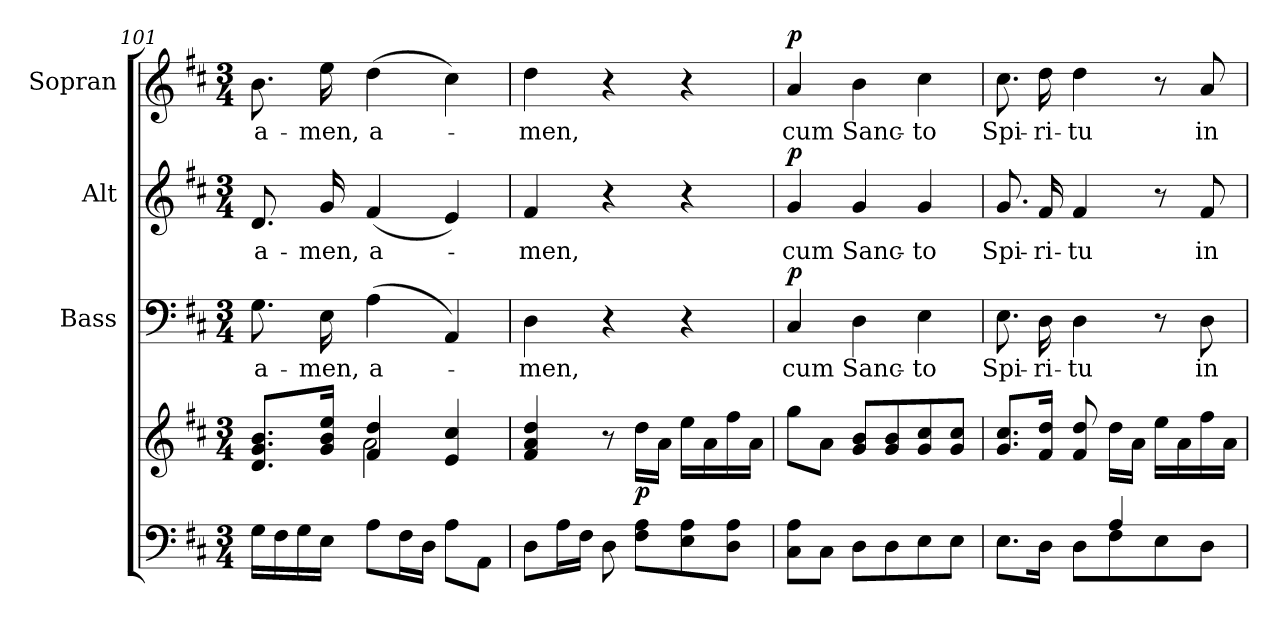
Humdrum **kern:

**kern	**kern	**dynam	**kern	**text	**dynam	**kern	**text	**dynam	**kern	**text	**dynam
*part4	*part4	*part4	*part3	*part3	*part3	*part2	*part2	*part2	*part1	*part1	*part1
*staff5	*staff4	*staff4/5	*staff3	*staff3	*staff3	*staff2	*staff2	*staff2	*staff1	*staff1	*staff1
*	*	*	*I"Bass	*	*	*I"Alt	*	*	*I"Sopran	*	*
*	*	*	*I'B.	*	*	*I'A.	*	*	*I'S.	*	*
*clefF4	*clefG2	*	*clefF4	*	*	*clefG2	*	*	*clefG2	*	*
*k[f#c#]	*k[f#c#]	*	*k[f#c#]	*	*	*k[f#c#]	*	*	*k[f#c#]	*	*
*D:	*D:	*	*D:	*	*	*D:	*	*	*D:	*	*
*M3/4	*M3/4	*	*M3/4	*	*	*M3/4	*	*	*M3/4	*	*
=101	=101	=101	=101	=101	=101	=101	=101	=101	=101	=101	=101
*	*^	*	*	*	*	*	*	*	*	*	*
!	!	!	!	!	!LO:LY:b	!	!	!LO:LY:b	!	!	!LO:LY:b	!
16G\LL	8.d/ 8.g/ 8.b/L	4ryy	.	8.G\	a-	.	8.d/	a-	.	8.b\	a-	.
16F#\	.	.	.	.	.	.	.	.	.	.	.	.
16G\	.	.	.	.	.	.	.	.	.	.	.	.
!	!	!	!	!	!LO:LY:b	!	!	!LO:LY:b	!	!	!LO:LY:b	!
16E\JJ	16g/ 16b/ 16ee/Jk	.	.	16E\	-men,	.	16g/	-men,	.	16ee\	-men,	.
!	!	!	!	!	!LO:LY:b	!	!	!LO:LY:b	!	!	!LO:LY:b	!
8A\L	4f#/ 4dd/	2a\	.	(>4A\	a-	.	(<4f#/	a-	.	(>4dd\	a-	.
16F#\L	.	.	.	.	.	.	.	.	.	.	.	.
16D\JJ	.	.	.	.	.	.	.	.	.	.	.	.
8A\L	4e/ 4cc#/	.	.	4AA/)	.	.	4e/)	.	.	4cc#\)	.	.
8AA\J	.	.	.	.	.	.	.	.	.	.	.	.
*	*v	*v	*	*	*	*	*	*	*	*	*	*
=102	=102	=102	=102	=102	=102	=102	=102	=102	=102	=102	=102
!	!	!	!	!LO:LY:b	!	!	!LO:LY:b	!	!	!LO:LY:b	!
8D\L	4f#/ 4a/ 4dd/	.	4D\	-men,	.	4f#/	-men,	.	4dd\	-men,	.
16A\L	.	.	.	.	.	.	.	.	.	.	.
16F#\JJ	.	.	.	.	.	.	.	.	.	.	.
8D\	8r	.	4r	.	.	4r	.	.	4r	.	.
!	!	!LO:DY:b	!	!	!	!	!	!	!	!	!
8F#\ 8A\L	16dd\LL	p	.	.	.	.	.	.	.	.	.
.	16a\JJ	.	.	.	.	.	.	.	.	.	.
8E\ 8A\	16ee\LL	.	4r	.	.	4r	.	.	4r	.	.
.	16a\	.	.	.	.	.	.	.	.	.	.
8D\ 8A\J	16ff#\	.	.	.	.	.	.	.	.	.	.
.	16a\JJ	.	.	.	.	.	.	.	.	.	.
!!LO:PB:g=z
=103	=103	=103	=103	=103	=103	=103	=103	=103	=103	=103	=103
!	!	!	!	!LO:LY:b	!LO:DY:a	!	!LO:LY:b	!LO:DY:a	!	!LO:LY:b	!LO:DY:a
8C#\ 8A\L	8gg\L	.	4C#/	cum	p	4g/	cum	p	4a/	cum	p
8C#\J	8a\J	.	.	.	.	.	.	.	.	.	.
!	!	!	!	!LO:LY:b	!	!	!LO:LY:b	!	!	!LO:LY:b	!
8D\L	8g/ 8b/L	.	4D\	Sanc-	.	4g/	Sanc-	.	4b\	Sanc-	.
8D\	8g/ 8b/	.	.	.	.	.	.	.	.	.	.
!	!	!	!	!LO:LY:b	!	!	!LO:LY:b	!	!	!LO:LY:b	!
8E\	8g/ 8cc#/	.	4E\	-to	.	4g/	-to	.	4cc#\	-to	.
8E\J	8g/ 8cc#/J	.	.	.	.	.	.	.	.	.	.
=104	=104	=104	=104	=104	=104	=104	=104	=104	=104	=104	=104
*^	*	*	*	*	*	*	*	*	*	*	*
!	!	!	!	!	!LO:LY:b	!	!	!LO:LY:b	!	!	!LO:LY:b	!
4ryy	8.E\L	8.g/ 8.cc#/L	.	8.E\	Spi-	.	8.g/	Spi-	.	8.cc#\	Spi-	.
!	!	!	!	!	!LO:LY:b	!	!	!LO:LY:b	!	!	!LO:LY:b	!
.	16D\Jk	16f#/ 16dd/Jk	.	16D\	-ri-	.	16f#/	-ri-	.	16dd\	-ri-	.
!	!	!	!	!	!LO:LY:b	!	!	!LO:LY:b	!	!	!LO:LY:b	!
8ryy	8D\L	8f#/ 8dd/	.	4D\	-tu	.	4f#/	-tu	.	4dd\	-tu	.
4A/	8F#\	16dd\LL	.	.	.	.	.	.	.	.	.	.
.	.	16a\JJ	.	.	.	.	.	.	.	.	.	.
.	8E\	16ee\LL	.	8r	.	.	8r	.	.	8r	.	.
.	.	16a\	.	.	.	.	.	.	.	.	.	.
!	!	!	!	!	!LO:LY:b	!	!	!LO:LY:b	!	!	!LO:LY:b	!
8ryy	8D\J	16ff#\	.	8D\	in	.	8f#/	in	.	8a/	in	.
.	.	16a\JJ	.	.	.	.	.	.	.	.	.	.
*v	*v	*	*	*	*	*	*	*	*	*	*	*
=	=	=	=	=	=	=	=	=	=	=	=
*-	*-	*-	*-	*-	*-	*-	*-	*-	*-	*-	*-
